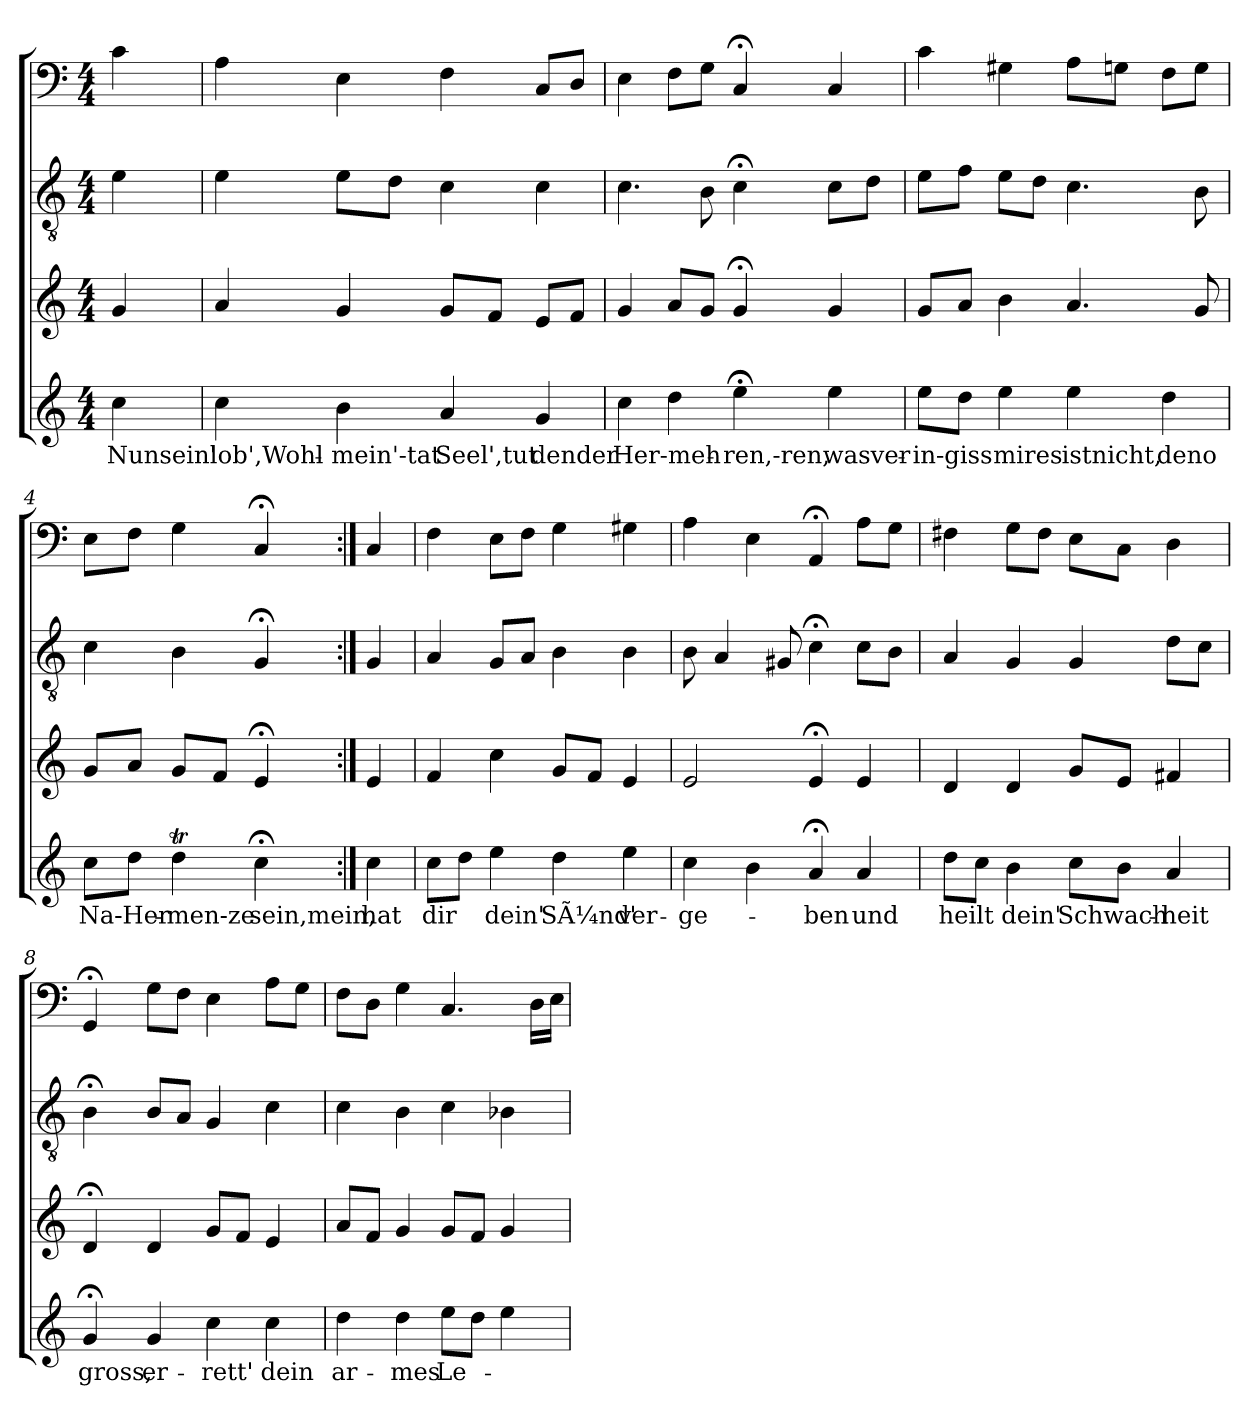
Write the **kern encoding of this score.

**kern	**text	**kern	**kern	**kern
*part4	*part4	*part3	*part2	*part1
*staff4	*staff4	*staff3	*staff2	*staff1
*clefG2	*	*clefG2	*clefGv2	*clefF4
*k[]	*	*k[]	*k[]	*k[]
*C:	*	*C:	*C:	*C:
*M4/4	*	*M4/4	*M4/4	*M4/4
=	=	=	=	=
4cc	Nunsein'	4g	4e	4c
=1	=1	=1	=1	=1
4cc	lob',Wohl-	4a	4e	4A
4b	mein'-tat	4g	8eL	4E
.	.	.	8dJ	.
4a	Seel',tut	8gL	4c	4F
.	.	8fJ	.	.
4g	dender	8eL	4c	8CL
.	.	8fJ	.	8DJ
=2	=2	=2	=2	=2
4cc	Her-meh-	4g	4.c	4E
4dd	.	8aL	.	8FL
.	.	8gJ	8B	8GJ
4ee;<	-ren,-ren,	4g;<	4c;<	4C;<
4ee	wasver-	4g	8cL	4C
.	.	.	8dJ	.
=3	=3	=3	=3	=3
8eeL	in-giss	8gL	8eL	4c
8ddJ	.	8aJ	8fJ	.
4ee	mires	4b	8eL	4G#X
.	.	.	8dJ	.
4ee	istnicht,	4.a	4.c	8AL
.	.	.	.	8GnJ
4dd	deno	.	.	8FL
.	.	8g	8B	8GJ
=4	=4	=4	=4	=4
8ccL	Na-Her-	8gL	4c	8EL
8ddJ	.	8aJ	.	8FJ
4ddT	-men-ze	8gL	4B	4G
.	.	8fJ	.	.
4cc;<	sein,mein,	4e;<	4G;<	4C;<
=:|!	=:|!	=:|!	=:|!	=:|!
4cc	hat	4e	4G	4C
=5	=5	=5	=5	=5
8ccL	dir	4f	4A	4F
8ddJ	.	.	.	.
4ee	dein'	4cc	8GL	8EL
.	.	.	8AJ	8FJ
4dd	SÃ¼nd'	8gL	4B	4G
.	.	8fJ	.	.
4ee	ver-	4e	4B	4G#X
=6	=6	=6	=6	=6
4cc	-ge-	2e	8B	4A
.	.	.	4A	.
4b	.	.	.	4E
.	.	.	8G#X	.
4a;<	-ben	4e;<	4c;<	4AA;<
4a	und	4e	8cL	8AL
.	.	.	8BJ	8GJ
=7	=7	=7	=7	=7
8ddL	heilt	4d	4A	4F#X
8ccJ	.	.	.	.
4b	dein'	4d	4G	8GL
.	.	.	.	8F#J
8ccL	Schwach-	8gL	4G	8EL
8bJ	.	8eJ	.	8CJ
4a	-heit	4f#X	8dL	4D
.	.	.	8cJ	.
=8	=8	=8	=8	=8
4g;<	gross,	4d;<	4B;<	4GG;<
4g	er-	4d	8BL	8GL
.	.	.	8AJ	8FJ
4cc	-rett'	8gL	4G	4E
.	.	8fJ	.	.
4cc	dein	4e	4c	8AL
.	.	.	.	8GJ
=9	=9	=9	=9	=9
4dd	ar-	8aL	4c	8FL
.	.	8fJ	.	8DJ
4dd	-mes	4g	4B	4G
8eeL	Le-	8gL	4c	4.C
8ddJ	.	8fJ	.	.
4ee	.	4g	4B-X	.
.	.	.	.	16DLL
.	.	.	.	16EJJ
=	=	=	=	=
*-	*-	*-	*-	*-
